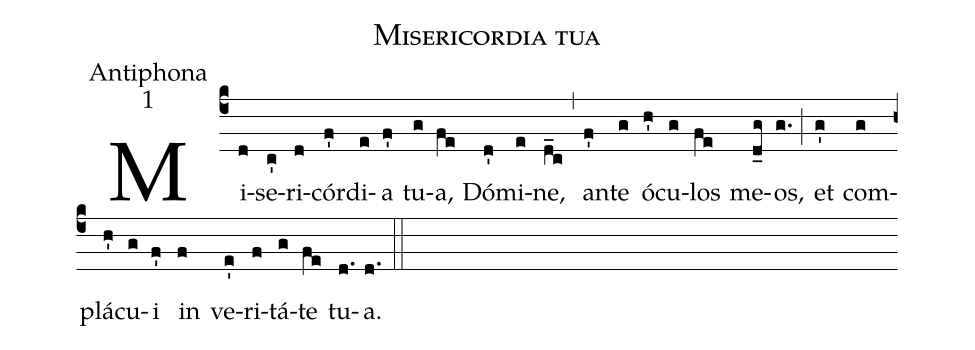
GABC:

name:Misericordia tua;
office-part:Antiphona;
mode:1;
%%
(c4) Mi(d)se(c')ri(d)cór(f')di(e)a(f') tu(g)a,(fe) Dó(d')mi(e)ne,(d_c) (,) an(f')te(g) ó(h')cu(g)los(fe) me(d_g)os,(g.) (;) et(g') com(g)plá(h')cu(g)i(f') in(f) ve(e')ri(f)tá(g)te(fe) tu(d.)a.(d.) (::)
